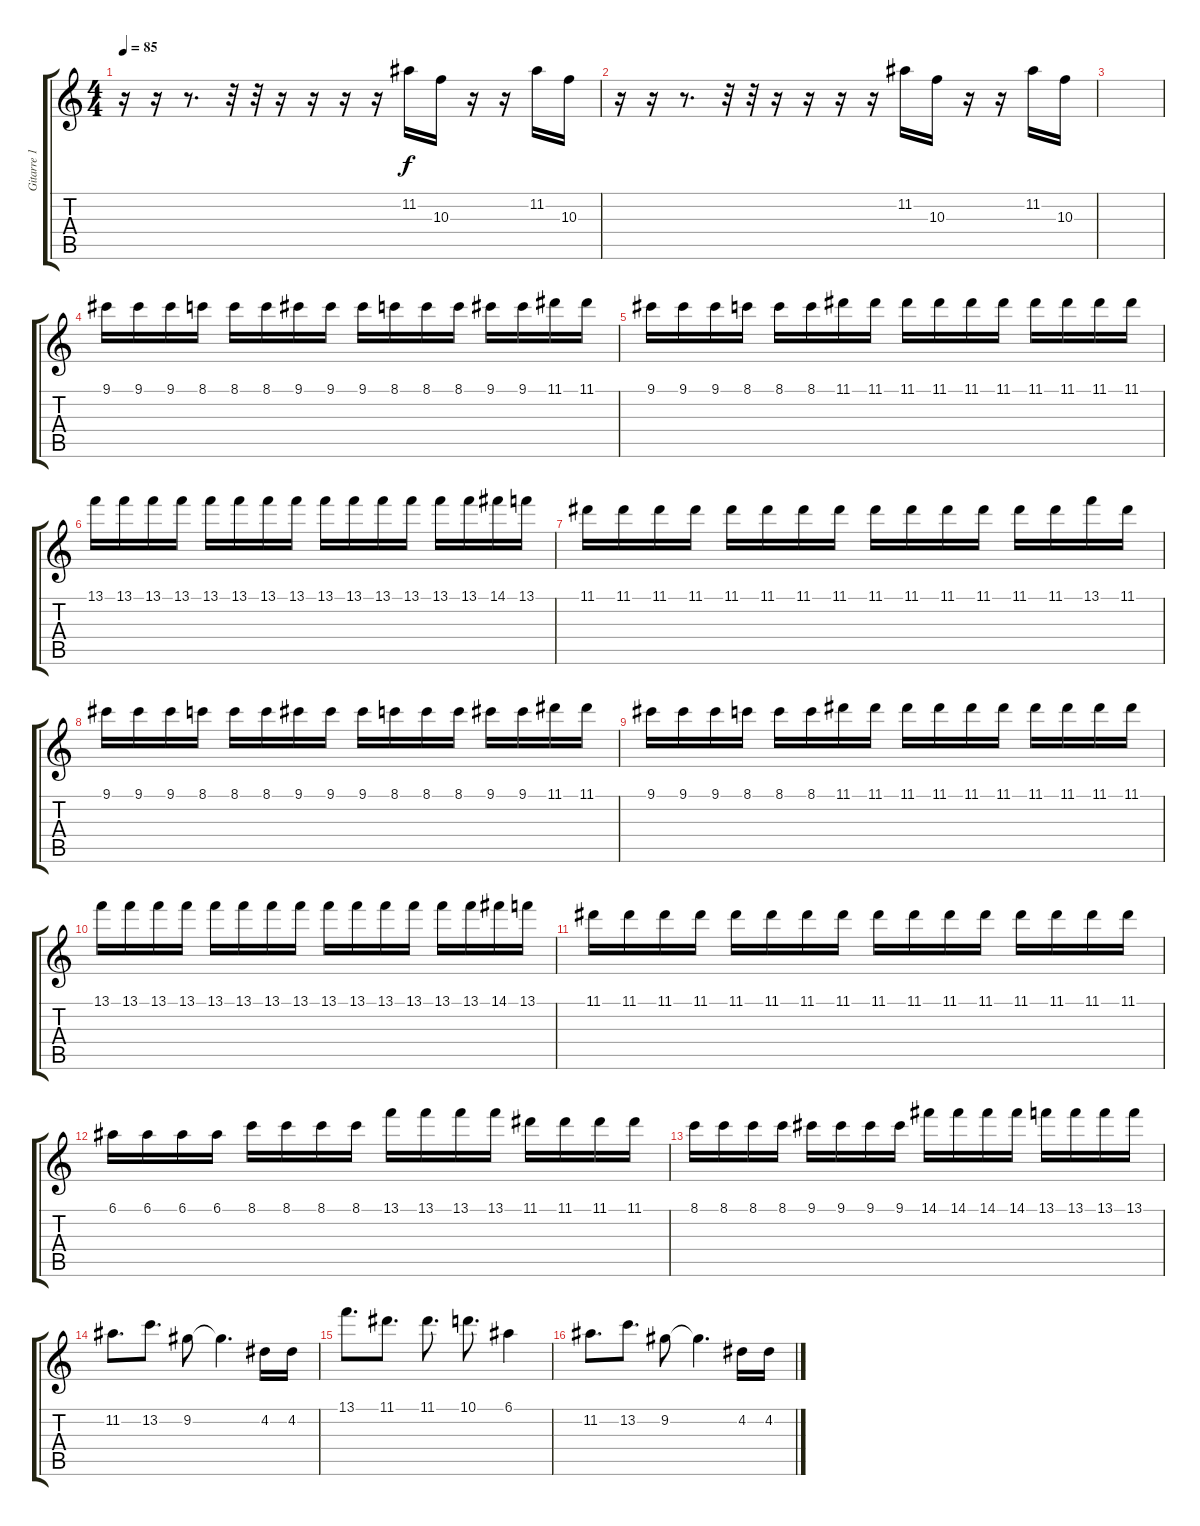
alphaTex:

\track ("Gitarre 1" "Gitarre 1") {instrument electricguitarjazz}
\staff {score tabs}
\tuning (E4 B3 G3 D3 A2 E2) {hide}
\ts (4 4)
\tempo 85
\clef g2
\ks c
r.16{dy f} r.16 r.8{d} r.32 r.32 r.16 r.16 r.16 r.16 11.2.16 10.3.16 r.16 r.16 11.2.16 10.3.16 |
r.16 r.16 r.8{d} r.32 r.32 r.16 r.16 r.16 r.16 11.2.16 10.3.16 r.16 r.16 11.2.16 10.3.16 |
|
9.1.16 9.1.16 9.1.16 8.1.16 8.1.16 8.1.16 9.1.16 9.1.16 9.1.16 8.1.16 8.1.16 8.1.16 9.1.16 9.1.16 11.1.16 11.1.16 |
9.1.16 9.1.16 9.1.16 8.1.16 8.1.16 8.1.16 11.1.16 11.1.16 11.1.16 11.1.16 11.1.16 11.1.16 11.1.16 11.1.16 11.1.16 11.1.16 |
13.1.16 13.1.16 13.1.16 13.1.16 13.1.16 13.1.16 13.1.16 13.1.16 13.1.16 13.1.16 13.1.16 13.1.16 13.1.16 13.1.16 14.1.16 13.1.16 |
11.1.16 11.1.16 11.1.16 11.1.16 11.1.16 11.1.16 11.1.16 11.1.16 11.1.16 11.1.16 11.1.16 11.1.16 11.1.16 11.1.16 13.1.16 11.1.16 |
9.1.16 9.1.16 9.1.16 8.1.16 8.1.16 8.1.16 9.1.16 9.1.16 9.1.16 8.1.16 8.1.16 8.1.16 9.1.16 9.1.16 11.1.16 11.1.16 |
9.1.16 9.1.16 9.1.16 8.1.16 8.1.16 8.1.16 11.1.16 11.1.16 11.1.16 11.1.16 11.1.16 11.1.16 11.1.16 11.1.16 11.1.16 11.1.16 |
13.1.16 13.1.16 13.1.16 13.1.16 13.1.16 13.1.16 13.1.16 13.1.16 13.1.16 13.1.16 13.1.16 13.1.16 13.1.16 13.1.16 14.1.16 13.1.16 |
11.1.16 11.1.16 11.1.16 11.1.16 11.1.16 11.1.16 11.1.16 11.1.16 11.1.16 11.1.16 11.1.16 11.1.16 11.1.16 11.1.16 11.1.16 11.1.16 |
6.1.16 6.1.16 6.1.16 6.1.16 8.1.16 8.1.16 8.1.16 8.1.16 13.1.16 13.1.16 13.1.16 13.1.16 11.1.16 11.1.16 11.1.16 11.1.16 |
8.1.16 8.1.16 8.1.16 8.1.16 9.1.16 9.1.16 9.1.16 9.1.16 14.1.16 14.1.16 14.1.16 14.1.16 13.1.16 13.1.16 13.1.16 13.1.16 |
11.2.8{d} 13.2.8{d} 9.2.8 9.2{t}.4{d} 4.2.16 4.2.16 |
13.1.8{d} 11.1.8{d} 11.1.8{d} 10.1.8{d} 6.1.4 |
11.2.8{d} 13.2.8{d} 9.2.8 9.2{t}.4{d} 4.2.16 4.2.16
